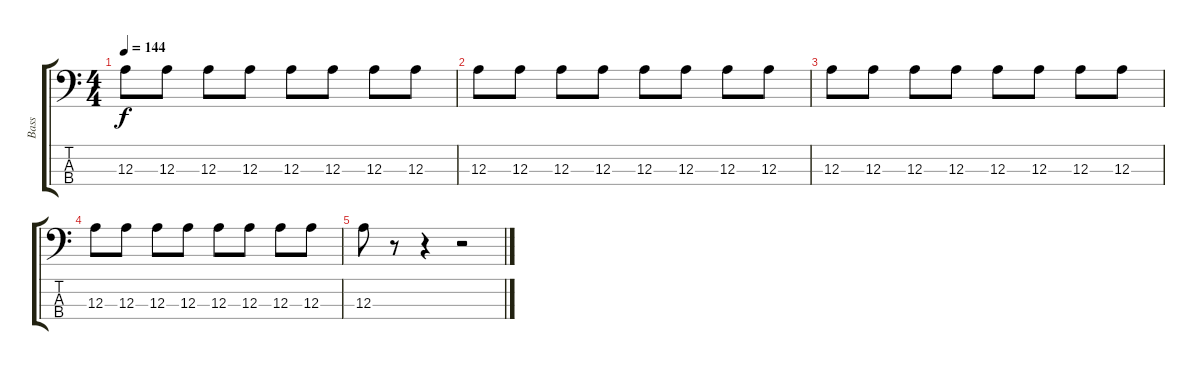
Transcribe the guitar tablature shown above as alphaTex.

\track ("Bass" "Bass") {instrument electricbassfinger}
\staff {score tabs}
\tuning (G2 D2 A1 E1) {hide}
\ts (4 4)
\tempo 144
\clef f4
\ks c
12.3.8{dy f} 12.3.8 12.3.8 12.3.8 12.3.8 12.3.8 12.3.8 12.3.8 |
12.3.8 12.3.8 12.3.8 12.3.8 12.3.8 12.3.8 12.3.8 12.3.8 |
12.3.8 12.3.8 12.3.8 12.3.8 12.3.8 12.3.8 12.3.8 12.3.8 |
12.3.8 12.3.8 12.3.8 12.3.8 12.3.8 12.3.8 12.3.8 12.3.8 |
12.3.8 r.8 r.4 r.2
